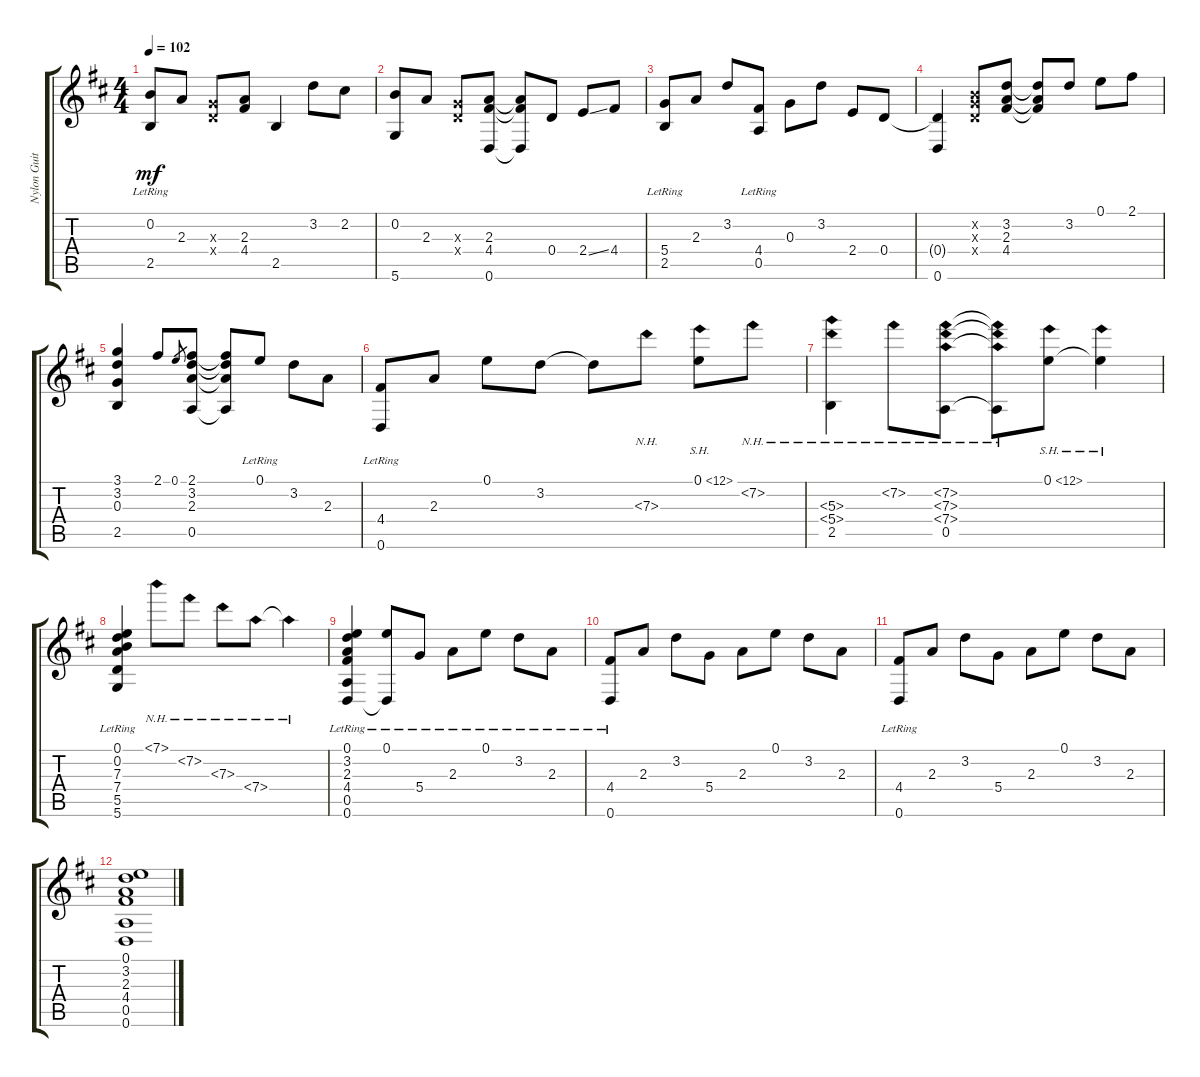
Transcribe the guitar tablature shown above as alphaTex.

\track ("Nylon Guitar" "Nylon Guit") {instrument acousticguitarnylon}
\staff {score tabs}
\tuning (E4 B3 G3 D3 A2 D2) {hide}
\ts (4 4)
\tempo 102
\clef g2
\ks d
(0.2 2.5{lr}).8{dy mf} 2.3.8 (0.3{x} 0.4{x}).8 (2.3 4.4).8 2.5.4 3.2.8 2.2.8 |
(0.2 5.6).8 2.3.8 (0.3{x} 0.4{x}).8 (2.3 4.4 0.6).8 (2.3{t} 4.4{t} 0.6{t}).8 0.4.8 2.4{ss}.8 4.4.8 |
(5.4 2.5{lr}).8 2.3.8 3.2.8 (4.4 0.5{lr}).8 0.3.8 3.2.8 2.4.8 0.4.8 |
(0.4{t} 0.6).4 (0.2{x} 0.3{x} 0.4{x}).8 (3.2 2.3 4.4).8 (3.2{t} 2.3{t} 4.4{t}).8 3.2.8 0.1.8 2.1.8 |
(3.1 3.2 0.3 2.5).4 2.1.8 0.1.8{gr} (2.1 3.2 2.3 0.5).8 (2.1{t} 3.2{t} 2.3{t} 0.5{t}).8 0.1{lr}.8 3.2.8 2.3.8 |
(4.4 0.6{lr}).8 2.3.8 0.1.8 3.2.8 3.2{t}.8 7.3{nh}.8 0.1{sh 12}.8 7.2{nh}.8 |
(5.3{nh} 5.4{nh} 2.5).4 7.2{nh}.8 (7.2{nh} 7.3{nh} 7.4{nh} 0.5).8 (7.2{nh t} 7.3{nh t} 7.4{nh t} 0.5{t}).8 0.1{sh 12}.8 0.1{sh 12 t}.4 |
(0.1 0.2 7.3 7.4{lr} 5.5{lr} 5.6{lr}).4 7.1{nh}.8 7.2{nh}.8 7.3{nh}.8 7.4{nh}.8 7.4{nh t}.4 |
(0.1{lr} 3.2{lr} 2.3{lr} 4.4{lr} 0.5 0.6).4 (0.1{lr} 0.6{t}).8 5.4{lr}.8 2.3{lr}.8 0.1{lr}.8 3.2{lr}.8 2.3{lr}.8 |
(4.4 0.6{lr}).8 2.3.8 3.2.8 5.4.8 2.3.8 0.1.8 3.2.8 2.3.8 |
(4.4 0.6{lr}).8 2.3.8 3.2.8 5.4.8 2.3.8 0.1.8 3.2.8 2.3.8 |
(0.1 3.2 2.3 4.4 0.5 0.6).1
